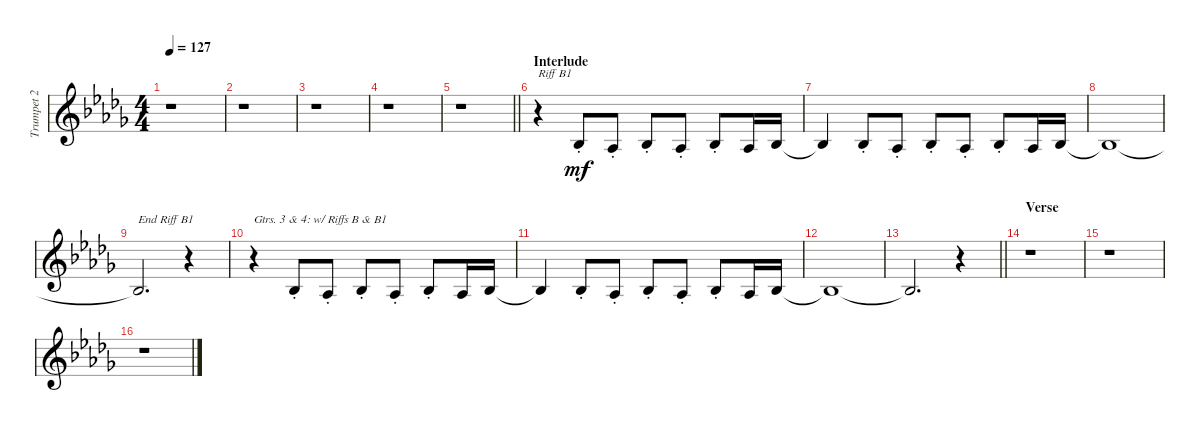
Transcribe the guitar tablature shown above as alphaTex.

\track ("Trumpet 2 (Gtr. 4)" "Trumpet 2 ") {instrument trumpet}
\staff {score}
\tuning (E4 B3 G3 D3 A2 E2) {hide}
\ts (4 4)
\tempo 127
\clef g2
\ks bbminor
r.1{dy mf} |
r.1 |
r.1 |
r.1 |
\barLineRight lightlight
r.1 |
\section ("" "Interlude")
r.4{txt "Riff B1"} 8.4{st}.8 6.4{st}.8 8.4{st}.8 6.4{st}.8 8.4{st}.8 6.4.16 8.4.16 |
8.4{t}.4 8.4{st}.8 6.4{st}.8 8.4{st}.8 6.4{st}.8 8.4{st}.8 6.4.16 8.4.16 |
8.4{t}.1 |
8.4{t}.2{d txt "End Riff B1"} r.4 |
r.4{txt "Gtrs. 3 & 4: w/ Riffs B & B1"} 8.4{st}.8 6.4{st}.8 8.4{st}.8 6.4{st}.8 8.4{st}.8 6.4.16 8.4.16 |
8.4{t}.4 8.4{st}.8 6.4{st}.8 8.4{st}.8 6.4{st}.8 8.4{st}.8 6.4.16 8.4.16 |
8.4{t}.1 |
\barLineRight lightlight
8.4{t}.2{d} r.4 |
\section ("" "Verse")
r.1 |
r.1 |
r.1
